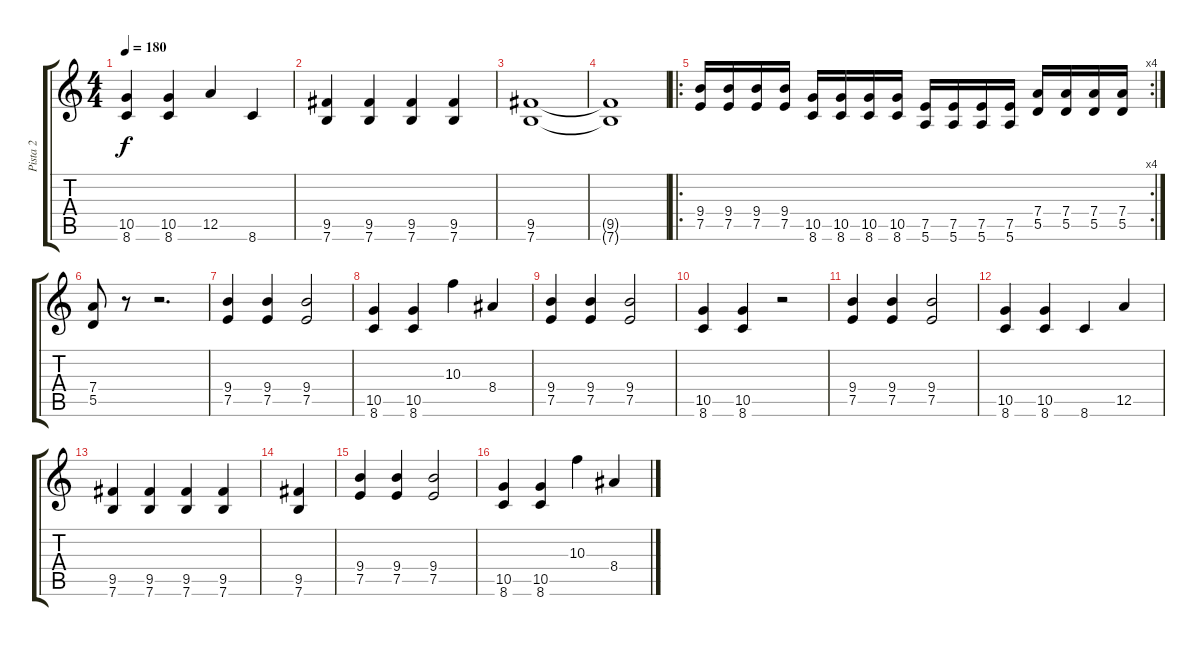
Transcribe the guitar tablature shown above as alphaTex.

\track ("Pista 2" "Pista 2") {instrument distortionguitar}
\staff {score tabs}
\tuning (E4 B3 G3 D3 A2 E2) {hide}
\ts (4 4)
\tempo 180
\clef g2
\ks c
(10.5 8.6).4{dy f} (10.5 8.6).4 12.5.4 8.6.4 |
(9.5 7.6).4 (9.5 7.6).4 (9.5 7.6).4 (9.5 7.6).4 |
(9.5 7.6).1 |
(9.5{t} 7.6{t}).1 |
\ro
\rc 4
(9.4 7.5).16 (9.4 7.5).16 (9.4 7.5).16 (9.4 7.5).16 (10.5 8.6).16 (10.5 8.6).16 (10.5 8.6).16 (10.5 8.6).16 (7.5 5.6).16 (7.5 5.6).16 (7.5 5.6).16 (7.5 5.6).16 (7.4 5.5).16 (7.4 5.5).16 (7.4 5.5).16 (7.4 5.5).16 |
(7.4 5.5).8 r.8 r.2{d} |
(9.4 7.5).4 (9.4 7.5).4 (9.4 7.5).2 |
(10.5 8.6).4 (10.5 8.6).4 10.3.4{instrument guitarharmonics} 8.4.4 |
(9.4 7.5).4{instrument distortionguitar} (9.4 7.5).4 (9.4 7.5).2 |
(10.5 8.6).4 (10.5 8.6).4 r.2 |
(9.4 7.5).4{instrument distortionguitar} (9.4 7.5).4 (9.4 7.5).2 |
(10.5 8.6).4 (10.5 8.6).4 8.6.4 12.5.4 |
(9.5 7.6).4 (9.5 7.6).4 (9.5 7.6).4 (9.5 7.6).4 |
(9.5 7.6).4 |
(9.4 7.5).4 (9.4 7.5).4 (9.4 7.5).2 |
(10.5 8.6).4 (10.5 8.6).4 10.3.4{instrument guitarharmonics} 8.4.4
